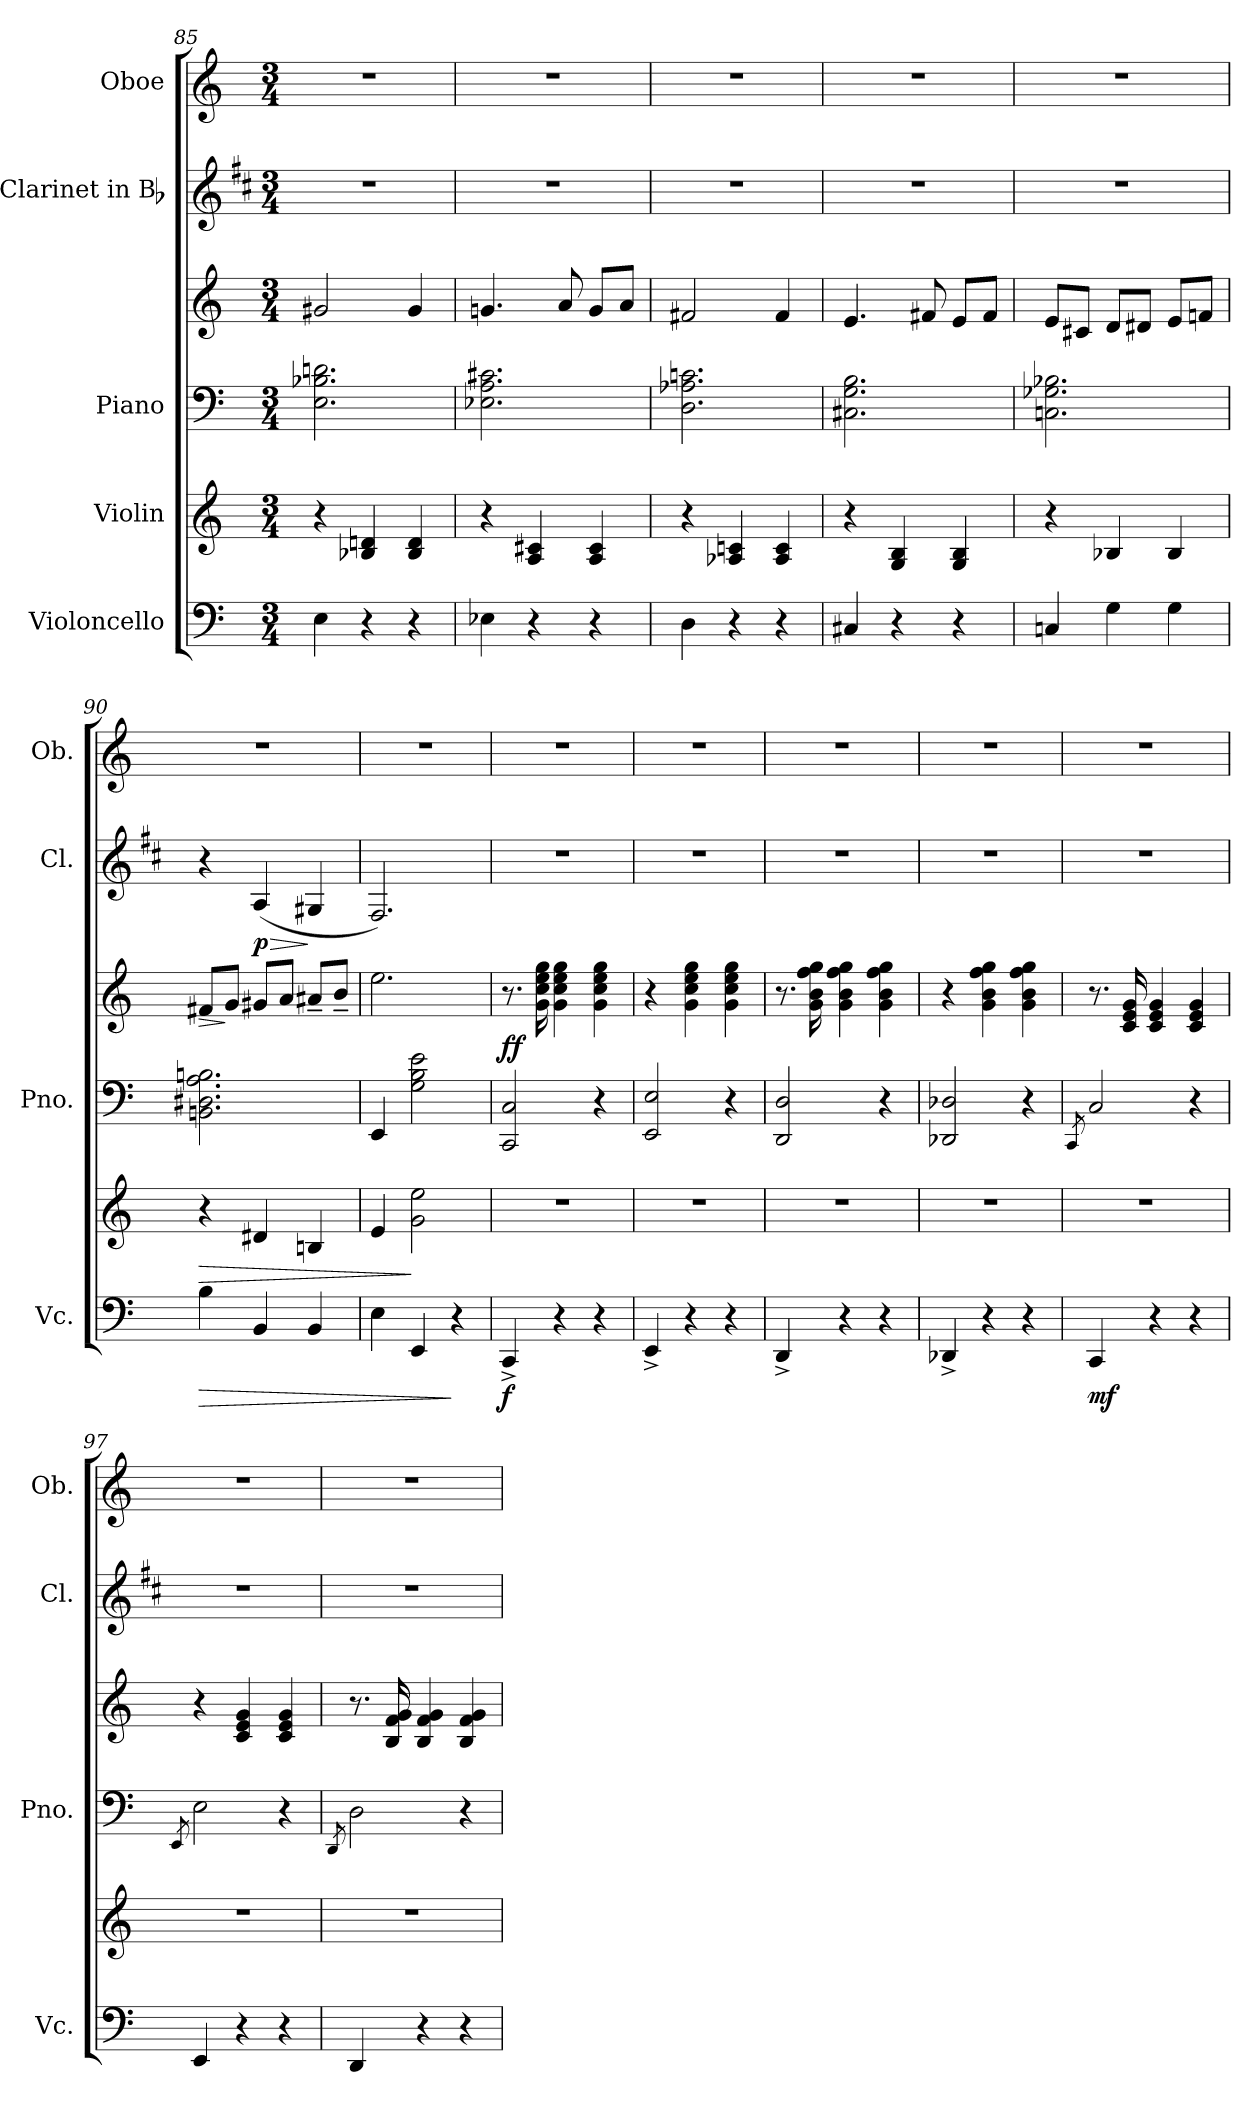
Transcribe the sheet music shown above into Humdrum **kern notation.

**kern	**dynam	**kern	**dynam	**kern	**kern	**dynam	**kern	**dynam	**kern
*part5	*part5	*part4	*part4	*part3	*part3	*part3	*part2	*part2	*part1
*staff6	*staff6	*staff5	*staff5	*staff4	*staff3	*staff3/4	*staff2	*staff2	*staff1
*I"Violoncello	*	*I"Violin	*	*I"Piano	*	*	*I"Clarinet in Bb	*	*I"Oboe
*I'Vc.	*	*	*	*I'Pno.	*	*	*I'Cl.	*	*I'Ob.
*clefF4	*	*clefG2	*	*clefF4	*clefG2	*	*clefG2	*	*clefG2
*	*	*	*	*	*	*	*ITrd1c2	*	*
*k[]	*	*k[]	*	*k[]	*k[]	*	*k[]	*	*k[]
*a:	*	*a:	*	*a:	*a:	*	*a:	*	*a:
*M3/4	*	*M3/4	*	*M3/4	*M3/4	*	*M3/4	*	*M3/4
=85	=85	=85	=85	=85	=85	=85	=85	=85	=85
!	!	!	!	!	!	!	!LO:N:vis=1	!	!LO:N:vis=1
4Ei\	.	4r	.	2.Ei\ 2.B-Xi 2.dni	2g#Xi/	.	2.r	.	2.r
4r	.	4B-Xi/ 4dni	.	.	.	.	.	.	.
4r	.	4B-i/ 4di	.	.	4g#i/	.	.	.	.
=86	=86	=86	=86	=86	=86	=86	=86	=86	=86
!	!	!	!	!	!	!	!LO:N:vis=1	!	!LO:N:vis=1
4E-Xi\	.	4r	.	2.E-Xi\ 2.Ai 2.c#Xi	4.gni/	.	2.r	.	2.r
4r	.	4Ai/ 4c#Xi	.	.	.	.	.	.	.
.	.	.	.	.	8ai/	.	.	.	.
4r	.	4Ai/ 4c#i	.	.	8gi/L	.	.	.	.
.	.	.	.	.	8ai/J	.	.	.	.
=87	=87	=87	=87	=87	=87	=87	=87	=87	=87
!	!	!	!	!	!	!	!LO:N:vis=1	!	!LO:N:vis=1
4Di\	.	4r	.	2.Di\ 2.A-Xi 2.cni	2f#Xi/	.	2.r	.	2.r
4r	.	4A-Xi/ 4cni	.	.	.	.	.	.	.
4r	.	4A-i/ 4ci	.	.	4f#i/	.	.	.	.
=88	=88	=88	=88	=88	=88	=88	=88	=88	=88
!	!	!	!	!	!	!	!LO:N:vis=1	!	!LO:N:vis=1
4C#Xi/	.	4r	.	2.C#Xi\ 2.Gi 2.Bi	4.ei/	.	2.r	.	2.r
4r	.	4Gi/ 4Bi	.	.	.	.	.	.	.
.	.	.	.	.	8f#Xi/	.	.	.	.
4r	.	4Gi/ 4Bi	.	.	8ei/L	.	.	.	.
.	.	.	.	.	8f#i/J	.	.	.	.
=89	=89	=89	=89	=89	=89	=89	=89	=89	=89
!	!	!	!	!	!	!	!LO:N:vis=1	!	!LO:N:vis=1
4Cni/	.	4r	.	2.Cni\ 2.G-Xi 2.B-Xi	8ei/L	.	2.r	.	2.r
.	.	.	.	.	8c#Xi/J	.	.	.	.
4Gi\	.	4B-Xi/	.	.	8di/L	.	.	.	.
.	.	.	.	.	8d#Xi/J	.	.	.	.
4Gi\	.	4B-i/	.	.	8ei/L	.	.	.	.
.	.	.	.	.	8fni/J	.	.	.	.
=90	=90	=90	=90	=90	=90	=90	=90	=90	=90
!	!LO:HP:b	!	!LO:HP:b	!	!	!LO:HP:b	!	!	!LO:N:vis=1
4Bi\	>	4r	>	2.BBni\ 2.D#Xi 2.Ai 2.Bni	8f#Xi/L	>	4r	.	2.r
.	.	.	.	.	8gi/J	]	.	.	.
!	!	!	!	!	!	!	!	!LO:HP:b	!
4BBi/	.	4d#Xi/	.	.	8g#Xi/L	.	(4Gi/	> p	.
.	.	.	.	.	8ai/J	.	.	.	.
4BBi/	.	4Bni/	.	.	8a#X~i/L	.	4F#Xi/	]	.
.	.	.	.	.	8b~i/J	.	.	.	.
=91	=91	=91	=91	=91	=91	=91	=91	=91	=91
!	!	!	!	!	!	!	!	!	!LO:N:vis=1
4Ei\	.	4ei/	.	4EEi/	2.eei\	.	2.Ei/)	.	2.r
4EEi/	.	2gi\ 2eei	]	2Gi\ 2Bi 2ei	.	.	.	.	.
4r	]	.	.	.	.	.	.	.	.
=92	=92	=92	=92	=92	=92	=92	=92	=92	=92
!	!	!LO:N:vis=1	!	!	!	!	!LO:N:vis=1	!	!LO:N:vis=1
4CC^i/	f	2.r	.	2CCi/ 2Ci	8.r	ff	2.r	.	2.r
.	.	.	.	.	16gi\ 16cci 16eei 16ggi	.	.	.	.
4r	.	.	.	.	4gi\ 4cci 4eei 4ggi	.	.	.	.
4r	.	.	.	4r	4gi\ 4cci 4eei 4ggi	.	.	.	.
=93	=93	=93	=93	=93	=93	=93	=93	=93	=93
!	!	!LO:N:vis=1	!	!	!	!	!LO:N:vis=1	!	!LO:N:vis=1
4EE^i/	.	2.r	.	2EEi/ 2Ei	4r	.	2.r	.	2.r
4r	.	.	.	.	4gi\ 4cci 4eei 4ggi	.	.	.	.
4r	.	.	.	4r	4gi\ 4cci 4eei 4ggi	.	.	.	.
!!LO:LB:g=z
=94	=94	=94	=94	=94	=94	=94	=94	=94	=94
!	!	!LO:N:vis=1	!	!	!	!	!LO:N:vis=1	!	!LO:N:vis=1
4DD^i/	.	2.r	.	2DDi/ 2Di	8.r	.	2.r	.	2.r
.	.	.	.	.	16gi\ 16bi 16ffi 16ggi	.	.	.	.
4r	.	.	.	.	4gi\ 4bi 4ffi 4ggi	.	.	.	.
4r	.	.	.	4r	4gi\ 4bi 4ffi 4ggi	.	.	.	.
=95	=95	=95	=95	=95	=95	=95	=95	=95	=95
!	!	!LO:N:vis=1	!	!	!	!	!LO:N:vis=1	!	!LO:N:vis=1
4DD-X^i/	.	2.r	.	2DD-Xi/ 2D-Xi	4r	.	2.r	.	2.r
4r	.	.	.	.	4gi\ 4bi 4ffi 4ggi	.	.	.	.
4r	.	.	.	4r	4gi\ 4bi 4ffi 4ggi	.	.	.	.
=96	=96	=96	=96	=96	=96	=96	=96	=96	=96
.	.	.	.	8qCCi/	.	.	.	.	.
!	!	!LO:N:vis=1	!	!	!	!	!LO:N:vis=1	!	!LO:N:vis=1
4CCi/	mf	2.r	.	2Ci/	8.r	.	2.r	.	2.r
.	.	.	.	.	16ci/ 16ei 16gi	.	.	.	.
4r	.	.	.	.	4ci/ 4ei 4gi	.	.	.	.
4r	.	.	.	4r	4ci/ 4ei 4gi	.	.	.	.
=97	=97	=97	=97	=97	=97	=97	=97	=97	=97
.	.	.	.	8qEEi/	.	.	.	.	.
!	!	!LO:N:vis=1	!	!	!	!	!LO:N:vis=1	!	!LO:N:vis=1
4EEi/	.	2.r	.	2Ei\	4r	.	2.r	.	2.r
4r	.	.	.	.	4ci/ 4ei 4gi	.	.	.	.
4r	.	.	.	4r	4ci/ 4ei 4gi	.	.	.	.
=98	=98	=98	=98	=98	=98	=98	=98	=98	=98
.	.	.	.	8qDDi/	.	.	.	.	.
!	!	!LO:N:vis=1	!	!	!	!	!LO:N:vis=1	!	!LO:N:vis=1
4DDi/	.	2.r	.	2Di\	8.r	.	2.r	.	2.r
.	.	.	.	.	16Bi/ 16fi 16gi	.	.	.	.
4r	.	.	.	.	4Bi/ 4fi 4gi	.	.	.	.
4r	.	.	.	4r	4Bi/ 4fi 4gi	.	.	.	.
=	=	=	=	=	=	=	=	=	=
*-	*-	*-	*-	*-	*-	*-	*-	*-	*-
